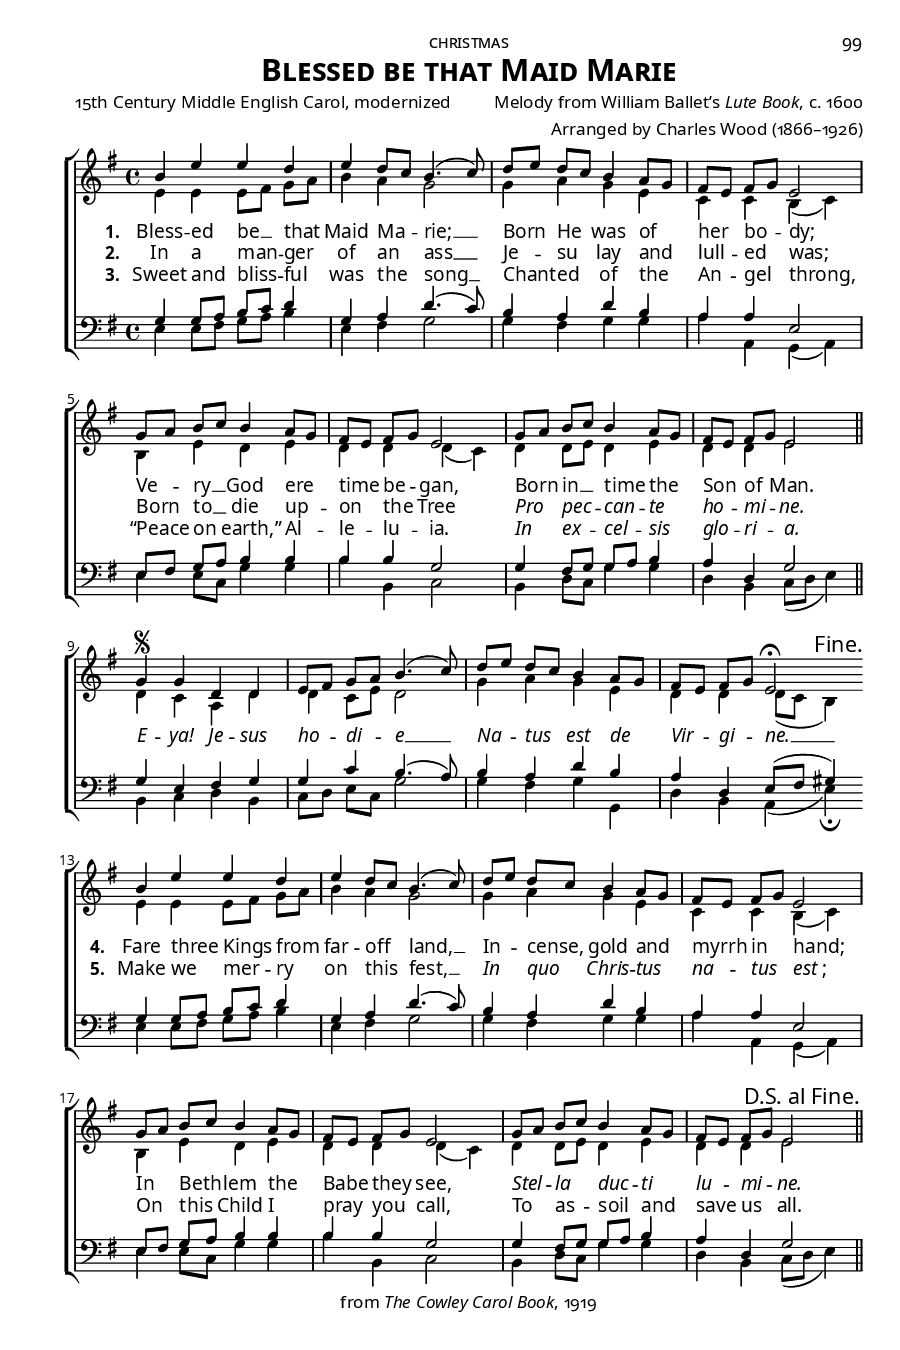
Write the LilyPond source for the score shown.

\version "2.14.2"
\include "util.ly"
\header {
  title = \markup{\override #'(font-name . "Garamond Premier Pro Semibold"){ \abs-fontsize #15 \smallCapsOldStyle"Blessed be that Maid Marie"}}
  poet = \markup\oldStyleNum"15th Century Middle English Carol, modernized"
  composer = \markup\concat {"Melody from William Ballet’s " \italic"Lute Book" \oldStyleNum", c. 1600"}
  arranger = \markup\oldStyleNum"Arranged by Charles Wood (1866–1926)"
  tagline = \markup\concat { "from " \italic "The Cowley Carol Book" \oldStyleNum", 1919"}
}
\paper {
  %print-all-headers = ##f
  paper-height = 9\in
  paper-width = 6\in
  indent = 0\in
  %system-system-spacing = #'((basic-distance . 10) (padding . 0))
  system-system-spacing =
    #'((basic-distance . 0)
       (minimum-distance . 0)
       (padding . -5)
       (stretchability . 100))
  ragged-last-bottom = ##f
  ragged-bottom = ##f
  two-sided = ##t
  inner-margin = 0.5\in
  outer-margin = 0.25\in
  top-margin = 0.25\in
  bottom-margin = 0.25\in
  first-page-number = #099
  print-first-page-number = ##t
  headerLine = \markup{\override #'(font-name . "Garamond Premier Pro") \smallCapsOldStyle"christmas"}
  oddHeaderMarkup = \markup\fill-line{
     \override #'(font-name . "Garamond Premier Pro")\abs-fontsize #8.5
     \combine 
        \fill-line{"" \if \should-print-page-number
        \oldStylePageNum""
        }
        \fill-line{\headerLine}
  }
  evenHeaderMarkup = \markup {
     \override #'(font-name . "Garamond Premier Pro")\abs-fontsize #8.5
     \combine
        \if \should-print-page-number
        \oldStylePageNum""
        \fill-line{\headerLine}
  }
}
#(set-global-staff-size 15) \paper{ #(define fonts (make-pango-font-tree "GoudyOlSt BT" "Garamond Premier Pro" "Garamond Premier Pro" (/ 15 20))) }
global = {
  \key g \major
  \time 4/4
  \autoBeamOff
}

sopMusic = \relative c' {
  b'4 e e d |
  e d8[ c] b4.( c8) |
  d[ e] d[ c] b4 a8[ g] |
  
  fis8[ e] fis[ g] e2 |
  g8[ a] b[ c] b4 a8[ g] |
  fis[ e] fis[ g] e2 |
  
  g8[ a] b[ c] b4 a8[ g] |
  fis[ e] fis[ g] e2 \bar "||" \break
  g4\segno g d d |
  
  e8[ fis] g[ a] b4.( c8) |
  d[ e] d[ c] b4 a8[ g] |
  fis[ e] fis[ g] e2\fermata \bar ":|" \break
  \once \override Score.RehearsalMark #'break-visibility = #end-of-line-visible
  \once \override Score.RehearsalMark #'self-alignment-X = #RIGHT
  \mark "Fine."
  
  
  b'4 e e d |
  e d8[ c] b4.( c8) |
  d[ e] d[ c] b4 a8[ g] |
  
  fis8[ e] fis[ g] e2 |
  g8[ a] b[ c] b4 a8[ g] |
  fis[ e] fis[ g] e2 |
  
  g8[ a] b[ c] b4 a8[ g] |
  fis[ e] fis[ g] e2 \bar "||"
  \once \override Score.RehearsalMark #'break-visibility = #end-of-line-visible
  \once \override Score.RehearsalMark #'self-alignment-X = #RIGHT
  \mark "D.S. al Fine."
}
sopWords = \lyricmode {
  
}

altoMusic = \relative c' {
  e4 e e8[ fis] g[ a] |
  b4 a g2 |
  g4 a g e |
  
  c c b( c) |
  b e d e |
  d d d( c) |
  
  d d8[ e] d4 e |
  d d e2 \bar "||"
  d4 c a d |
  
  d c8[ e] d2 |
  g4 a g e |
  d d d8([ c] b4) |
  
  
  
  
  e4 e e8[ fis] g[ a] |
  b4 a g2 |
  g4 a g e |
  
  c c b( c) |
  b e d e |
  d d d( c) |
  
  d d8[ e] d4 e |
  d d e2 \bar "||"
}
altoWords = \lyricmode {
  \dropLyricsIX
  \set stanza = #"1. "
  \set associatedVoice = "basses"
  Bless -- ed
  \set associatedVoice = "altos"
  be __ that 
  \unset associatedVoice
  Maid Ma -- rie; __
  Born He was of her \set associatedVoice = "altos" bo -- \unset associatedVoice dy;
  
  Ve -- ry __ God ere time be -- gan,
  \set associatedVoice = "tenors"
  Born in __
  \unset associatedVoice
  time the Son of Man.
  \markup\italic E -- \markup\italic ya! \markup\italic Je -- \markup\italic sus \markup\italic ho -- \markup\italic di -- \markup\italic e __
  \markup\italic Na -- \markup\italic tus \markup\italic est \markup\italic de \markup\italic Vir --
  \set associatedVoice = "tenors"
  \markup\italic gi -- \markup\italic ne. __
  
  
  
  
  \set stanza = #"4. "
  \set associatedVoice = "basses"
  Fare three
  \set associatedVoice = "altos"
  Kings from
  \unset associatedVoice
  far -- off land, __
  In -- cense, gold and myrrh \set associatedVoice = "altos" in \unset associatedVoice hand;
  In Beth -- lem the Babe they see,
  \set associatedVoice = "tenors"
  \markup\italic Stel -- \markup\italic la
  \unset associatedVoice
  \markup\italic duc -- \markup\italic ti \markup\italic lu -- \markup\italic mi -- \markup\italic ne.
}
altoWordsII = \lyricmode {
  \dropLyricsIX
%\markup\italic
  \set stanza = #"2. "
  \set associatedVoice = "basses"
  In a
  \set associatedVoice = "altos"
  man -- ger
  \unset associatedVoice
  of an ass __
  Je -- su lay and lull -- \set associatedVoice = "altos" ed \unset associatedVoice was;
  
  Born to __ die up -- on the Tree
  \set associatedVoice = "tenors"
  \markup\italic Pro \markup\italic pec --
  \unset associatedVoice
  \markup\italic can -- \markup\italic te \markup\italic ho -- \markup\italic mi -- \markup\italic ne.
  
  
  \repeat unfold 14 \skip1
  
  \set stanza = #"5. "
  \set associatedVoice = "basses"
  Make we
  \set associatedVoice = "altos"
  mer -- ry
  \unset associatedVoice
  on this fest, __
  \markup\italic In \markup\italic quo \markup\italic Chris -- \markup\italic tus \markup\italic na -- \set associatedVoice = "altos" \markup\italic tus \unset associatedVoice \markup{\italic "est" ";"}
  On this Child I pray you call,
  \set associatedVoice = "tenors"
  To as --
  \unset associatedVoice
  soil and save us all.
}
altoWordsIII = \lyricmode {
  \dropLyricsIX
  \set stanza = #"3. "
  \set associatedVoice = "basses"
  Sweet and
  \set associatedVoice = "altos"
  bliss -- ful
  \unset associatedVoice
  was the song __
  Chant -- ed of the An -- \set associatedVoice = "altos" gel \unset associatedVoice throng,
  
  “Peace on earth,” Al -- le -- lu -- ia.
  \set associatedVoice = "tenors"
  \markup\italic In \markup\italic ex --
  \unset associatedVoice
  \markup\italic cel -- \markup\italic sis \markup\italic glo -- \markup\italic ri -- \markup\italic a.
}
altoWordsIV = \lyricmode {
}
altoWordsV = \lyricmode {
}
altoWordsVI = \lyricmode {
  \set stanza = #"6. "
  \set ignoreMelismata = ##t
}
tenorMusic = \relative c' {
  g4 g8[ a] b[ c] d4 |
  g, a d4.( c8) |
  b4 a d b |
  
  a a e2 |
  e8[ fis] g[ a] b4 b |
  b b g2 |
  
  g4 fis8[ g] g[ a] b4 |
  a d, g2 \bar "||"
  g4 e fis g |
  
  g c b4.( a8) |
  b4 a d b |
  a d, e8[( fis] gis4) |
  
  
  
  
  g4 g8[ a] b[ c] d4 |
  g, a d4.( c8) |
  b4 a d b |
  
  a a e2 |
  e8[ fis] g[ a] b4 b |
  b b g2 |
  
  g4 fis8[ g] g[ a] b4 |
  a d, g2 \bar "||"
}
tenorWords = \lyricmode {

}

bassMusic = \relative c {
  e4 e8[ fis] g[ a] b4 |
  e, fis g2 |
  g4 fis g g |
  
  a a, g( a) |
  e' e8[ c] g'4 g |
  b b, c2 |
  
  b4 d8[ c] g'4 g |
  d b c8([ d] e4) \bar "||"
  b4 c d b |
  
  c8[ d] e[ c] g'2 |
  g4 fis g g, |
  d' b a4( e')\fermata |
  
  
  
  
  e4 e8[ fis] g[ a] b4 |
  e, fis g2 |
  g4 fis g g |
  
  a a, g( a) |
  e' e8[ c] g'4 g |
  b b, c2 |
  
  b4 d8[ c] g'4 g |
  d b c8([ d] e4) \bar "||"
}
bassWords = \lyricmode {

}

pianoRH = \relative c' {
  
}
pianoLH = \relative c' {
  
}

\score {
  <<
   \new ChoirStaff <<
    \new Staff = women <<
      \new Voice = "sopranos" { \voiceOne << \global \sopMusic >> }
      \new Voice = "altos" { \voiceTwo << \global \altoMusic >> }
    >>
    \new Lyrics \with { alignAboveContext = #"women" \override VerticalAxisGroup #'nonstaff-relatedstaff-spacing = #'((basic-distance . 1))} \lyricsto "sopranos" \sopWords
   \new Staff = men <<
      \clef bass
      \new Voice = "tenors" { \voiceOne << \global \tenorMusic >> }
      \new Voice = "basses" { \voiceTwo << \global \bassMusic >> }
    >>
    \new Lyrics = "altosVI"  \with { alignBelowContext = #"women" } \lyricsto "sopranos" \altoWordsVI
    \new Lyrics = "altosV"  \with { alignBelowContext = #"women" } \lyricsto "sopranos" \altoWordsV
    \new Lyrics = "altosIV"  \with { alignBelowContext = #"women" } \lyricsto "sopranos" \altoWordsIV
    \new Lyrics = "altosIII"  \with { alignBelowContext = #"women" } \lyricsto "sopranos" \altoWordsIII
    \new Lyrics = "altosII"  \with { alignBelowContext = #"women" } \lyricsto "sopranos" \altoWordsII
    \new Lyrics = "altos"  \with { alignBelowContext = #"women" \override VerticalAxisGroup #'nonstaff-relatedstaff-spacing = #'((padding . -0.5))} \lyricsto "sopranos" \altoWords
    \new Lyrics \with { alignAboveContext = #"men" \override VerticalAxisGroup #'nonstaff-relatedstaff-spacing = #'((basic-distance . 1)) } \lyricsto "tenors" \tenorWords
    \new Lyrics \with { alignBelowContext = #"men" \override VerticalAxisGroup #'nonstaff-relatedstaff-spacing = #'((basic-distance . 1)) } \lyricsto "basses" \bassWords
  >>
%    \new PianoStaff << \new Staff { \new Voice { \pianoRH } } \new Staff { \clef "bass" \pianoLH } >>
  >>
  \layout {
    \context {
      \Score
      %\override SpacingSpanner #'base-shortest-duration = #(ly:make-moment 1 8)
      %\override SpacingSpanner #'common-shortest-duration = #(ly:make-moment 1 4)
    }
    \context {
      % Remove all empty staves
      % \Staff \RemoveEmptyStaves \override VerticalAxisGroup #'remove-first = ##t
    }
    \context {
      \Lyrics
      \override LyricText #'X-offset = #center-on-word
    }
  }
  \midi {
    \tempo 4 = 105
    \set Staff.midiInstrument = "piccolo"
  
    \context {
      \Voice
      \remove "Dynamic_performer"
    }
  }
}
